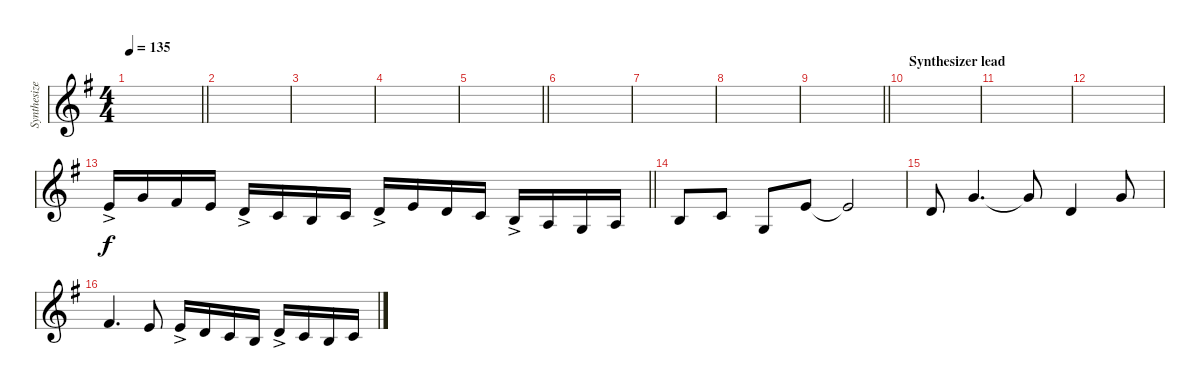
\track ("Synthesizer 2" "Synthesize") {instrument synthstrings1}
\staff {score}
\tuning (E4 B3 G3 D3 A2 E2 B1) {hide}
\ts (4 4)
\tempo 135
\clef g2
\barLineRight lightlight
\ks g
|
|
|
|
\barLineRight lightlight
|
|
|
|
\barLineRight lightlight
|
\section ("" "Synthesizer lead")
|
|
|
\barLineRight lightlight
0.1{ac}.16 3.1.16 2.1.16 0.1.16 3.2{ac}.16 1.2.16 0.2.16 1.2.16 3.2{ac}.16 0.1.16 3.2.16 1.2.16 0.2{ac}.16 2.3.16 0.3.16 2.3.16 |
0.2.8 1.2.8 0.3.8 0.1.8 0.1{t}.2 |
3.2.8 3.1.4{d} 3.1{t}.8 3.2.4 3.1.8 |
2.1.4{d} 0.1.8 0.1{ac}.16 3.2.16 1.2.16 0.2.16 3.2{ac}.16 1.2.16 0.2.16 1.2.16
